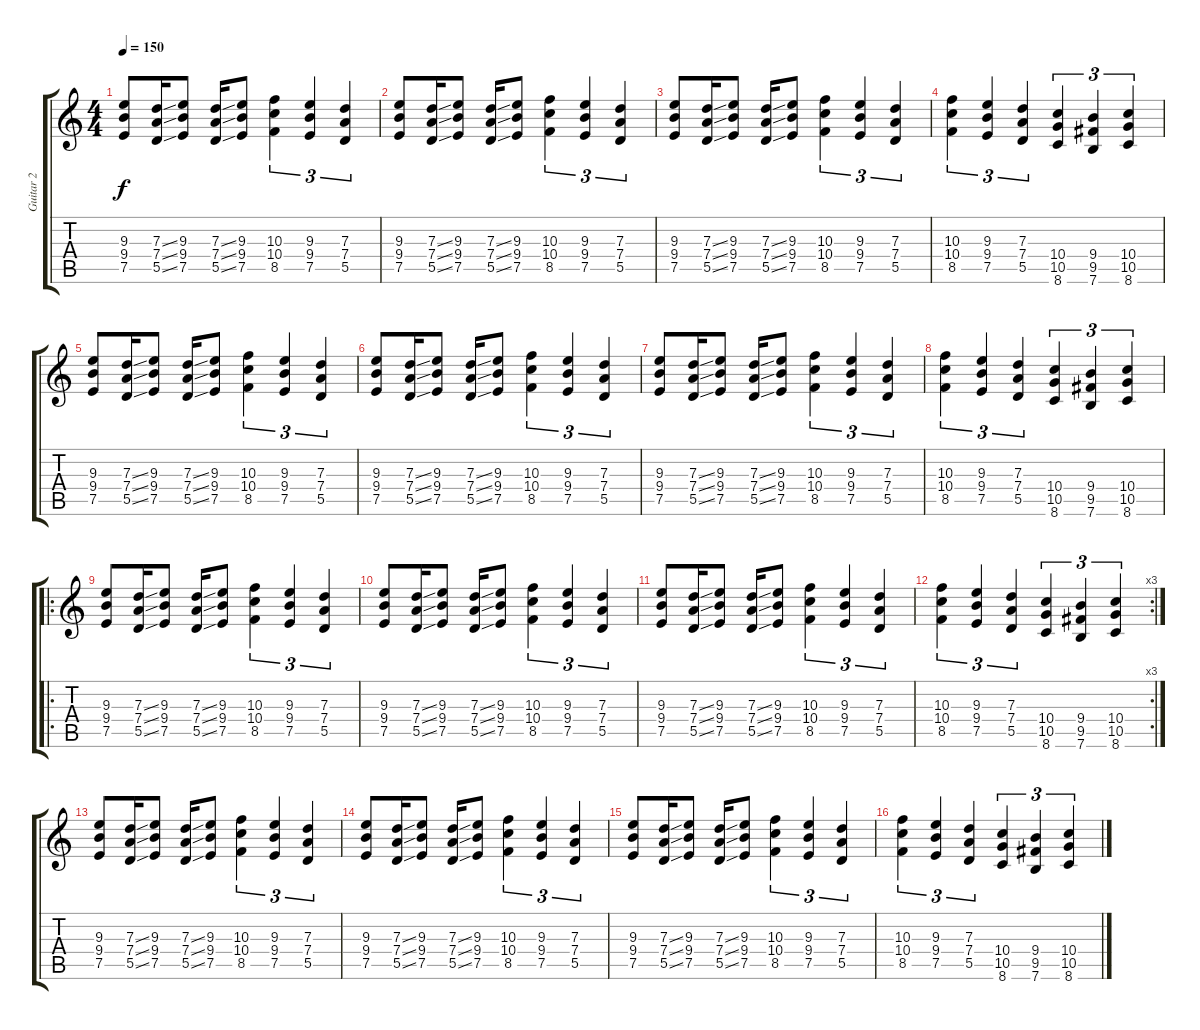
\track ("Guitar 2" "Guitar 2") {instrument distortionguitar}
\staff {score tabs}
\tuning (E4 B3 G3 D3 A2 E2) {hide}
\ts (4 4)
\tempo 150
\clef g2
\ks c
(9.3 9.4 7.5).8{dy f} (7.3{ss} 7.4{ss} 5.5{ss}).16 (9.3 9.4 7.5).8 (7.3{ss} 7.4{ss} 5.5{ss}).16 (9.3 9.4 7.5).8 (10.3 10.4 8.5).4{tu (3 2)} (9.3 9.4 7.5).4{tu (3 2)} (7.3 7.4 5.5).4{tu (3 2)} |
(9.3 9.4 7.5).8 (7.3{ss} 7.4{ss} 5.5{ss}).16 (9.3 9.4 7.5).8 (7.3{ss} 7.4{ss} 5.5{ss}).16 (9.3 9.4 7.5).8 (10.3 10.4 8.5).4{tu (3 2)} (9.3 9.4 7.5).4{tu (3 2)} (7.3 7.4 5.5).4{tu (3 2)} |
(9.3 9.4 7.5).8 (7.3{ss} 7.4{ss} 5.5{ss}).16 (9.3 9.4 7.5).8 (7.3{ss} 7.4{ss} 5.5{ss}).16 (9.3 9.4 7.5).8 (10.3 10.4 8.5).4{tu (3 2)} (9.3 9.4 7.5).4{tu (3 2)} (7.3 7.4 5.5).4{tu (3 2)} |
(10.3 10.4 8.5).4{tu (3 2)} (9.3 9.4 7.5).4{tu (3 2)} (7.3 7.4 5.5).4{tu (3 2)} (10.4 10.5 8.6).4{tu (3 2)} (9.4 9.5 7.6).4{tu (3 2)} (10.4 10.5 8.6).4{tu (3 2)} |
(9.3 9.4 7.5).8 (7.3{ss} 7.4{ss} 5.5{ss}).16 (9.3 9.4 7.5).8 (7.3{ss} 7.4{ss} 5.5{ss}).16 (9.3 9.4 7.5).8 (10.3 10.4 8.5).4{tu (3 2)} (9.3 9.4 7.5).4{tu (3 2)} (7.3 7.4 5.5).4{tu (3 2)} |
(9.3 9.4 7.5).8 (7.3{ss} 7.4{ss} 5.5{ss}).16 (9.3 9.4 7.5).8 (7.3{ss} 7.4{ss} 5.5{ss}).16 (9.3 9.4 7.5).8 (10.3 10.4 8.5).4{tu (3 2)} (9.3 9.4 7.5).4{tu (3 2)} (7.3 7.4 5.5).4{tu (3 2)} |
(9.3 9.4 7.5).8 (7.3{ss} 7.4{ss} 5.5{ss}).16 (9.3 9.4 7.5).8 (7.3{ss} 7.4{ss} 5.5{ss}).16 (9.3 9.4 7.5).8 (10.3 10.4 8.5).4{tu (3 2)} (9.3 9.4 7.5).4{tu (3 2)} (7.3 7.4 5.5).4{tu (3 2)} |
(10.3 10.4 8.5).4{tu (3 2)} (9.3 9.4 7.5).4{tu (3 2)} (7.3 7.4 5.5).4{tu (3 2)} (10.4 10.5 8.6).4{tu (3 2)} (9.4 9.5 7.6).4{tu (3 2)} (10.4 10.5 8.6).4{tu (3 2)} |
\ro
(9.3 9.4 7.5).8 (7.3{ss} 7.4{ss} 5.5{ss}).16 (9.3 9.4 7.5).8 (7.3{ss} 7.4{ss} 5.5{ss}).16 (9.3 9.4 7.5).8 (10.3 10.4 8.5).4{tu (3 2)} (9.3 9.4 7.5).4{tu (3 2)} (7.3 7.4 5.5).4{tu (3 2)} |
(9.3 9.4 7.5).8 (7.3{ss} 7.4{ss} 5.5{ss}).16 (9.3 9.4 7.5).8 (7.3{ss} 7.4{ss} 5.5{ss}).16 (9.3 9.4 7.5).8 (10.3 10.4 8.5).4{tu (3 2)} (9.3 9.4 7.5).4{tu (3 2)} (7.3 7.4 5.5).4{tu (3 2)} |
(9.3 9.4 7.5).8 (7.3{ss} 7.4{ss} 5.5{ss}).16 (9.3 9.4 7.5).8 (7.3{ss} 7.4{ss} 5.5{ss}).16 (9.3 9.4 7.5).8 (10.3 10.4 8.5).4{tu (3 2)} (9.3 9.4 7.5).4{tu (3 2)} (7.3 7.4 5.5).4{tu (3 2)} |
\rc 3
(10.3 10.4 8.5).4{tu (3 2)} (9.3 9.4 7.5).4{tu (3 2)} (7.3 7.4 5.5).4{tu (3 2)} (10.4 10.5 8.6).4{tu (3 2)} (9.4 9.5 7.6).4{tu (3 2)} (10.4 10.5 8.6).4{tu (3 2)} |
(9.3 9.4 7.5).8 (7.3{ss} 7.4{ss} 5.5{ss}).16 (9.3 9.4 7.5).8 (7.3{ss} 7.4{ss} 5.5{ss}).16 (9.3 9.4 7.5).8 (10.3 10.4 8.5).4{tu (3 2)} (9.3 9.4 7.5).4{tu (3 2)} (7.3 7.4 5.5).4{tu (3 2)} |
(9.3 9.4 7.5).8 (7.3{ss} 7.4{ss} 5.5{ss}).16 (9.3 9.4 7.5).8 (7.3{ss} 7.4{ss} 5.5{ss}).16 (9.3 9.4 7.5).8 (10.3 10.4 8.5).4{tu (3 2)} (9.3 9.4 7.5).4{tu (3 2)} (7.3 7.4 5.5).4{tu (3 2)} |
(9.3 9.4 7.5).8 (7.3{ss} 7.4{ss} 5.5{ss}).16 (9.3 9.4 7.5).8 (7.3{ss} 7.4{ss} 5.5{ss}).16 (9.3 9.4 7.5).8 (10.3 10.4 8.5).4{tu (3 2)} (9.3 9.4 7.5).4{tu (3 2)} (7.3 7.4 5.5).4{tu (3 2)} |
(10.3 10.4 8.5).4{tu (3 2)} (9.3 9.4 7.5).4{tu (3 2)} (7.3 7.4 5.5).4{tu (3 2)} (10.4 10.5 8.6).4{tu (3 2)} (9.4 9.5 7.6).4{tu (3 2)} (10.4 10.5 8.6).4{tu (3 2)}
